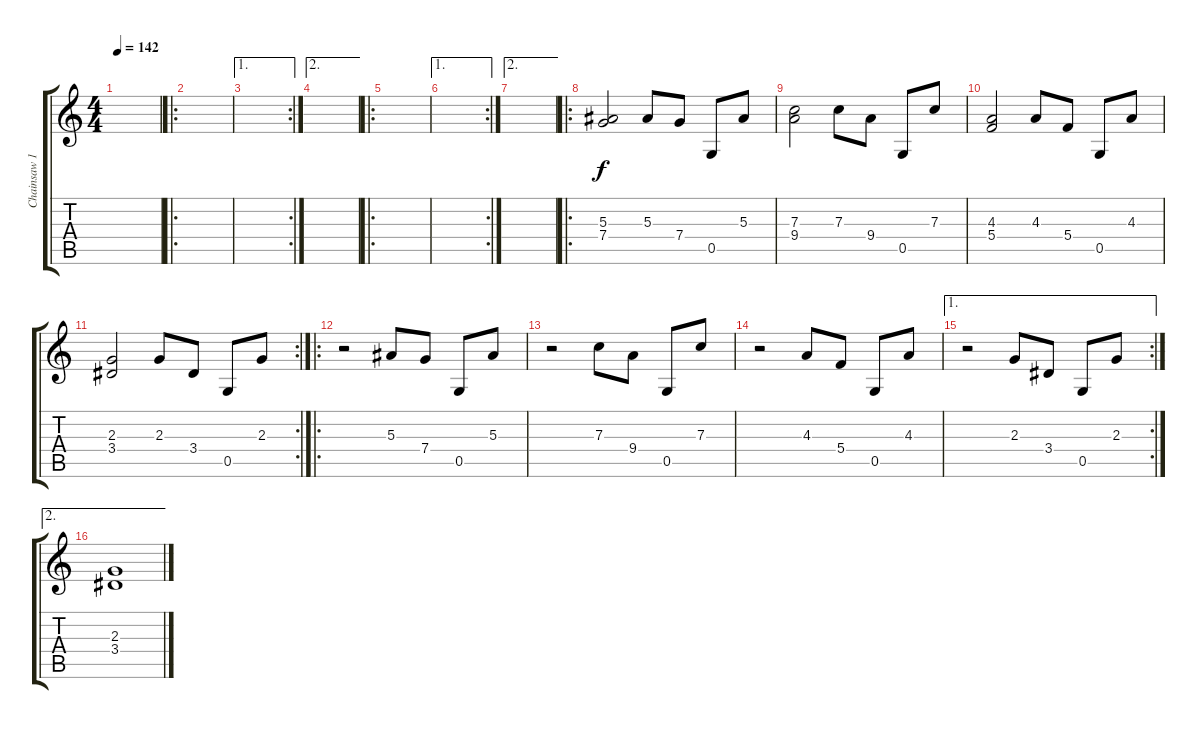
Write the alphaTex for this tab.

\track ("Chainsaw 1" "Chainsaw 1") {instrument overdrivenguitar}
\staff {score tabs}
\tuning (D4 A3 F3 C3 G2 C2) {hide}
\ts (4 4)
\tempo 142
\clef g2
\ks c
|
\ro
|
\ae 1
\rc 2
|
\ae 2
|
\ro
|
\ae 1
\rc 2
|
\ae 2
|
\ro
(5.3 7.4).2{instrument acousticguitarsteel} 5.3.8 7.4.8 0.5.8 5.3.8 |
(7.3 9.4).2 7.3.8 9.4.8 0.5.8 7.3.8 |
(4.3 5.4).2 4.3.8 5.4.8 0.5.8 4.3.8 |
\rc 2
(2.3 3.4).2 2.3.8 3.4.8 0.5.8 2.3.8 |
\ro
r.2 5.3.8 7.4.8 0.5.8 5.3.8 |
r.2 7.3.8 9.4.8 0.5.8 7.3.8 |
r.2 4.3.8 5.4.8 0.5.8 4.3.8 |
\ae 1
\rc 2
r.2 2.3.8 3.4.8 0.5.8 2.3.8 |
\ae 2
(2.3 3.4).1
